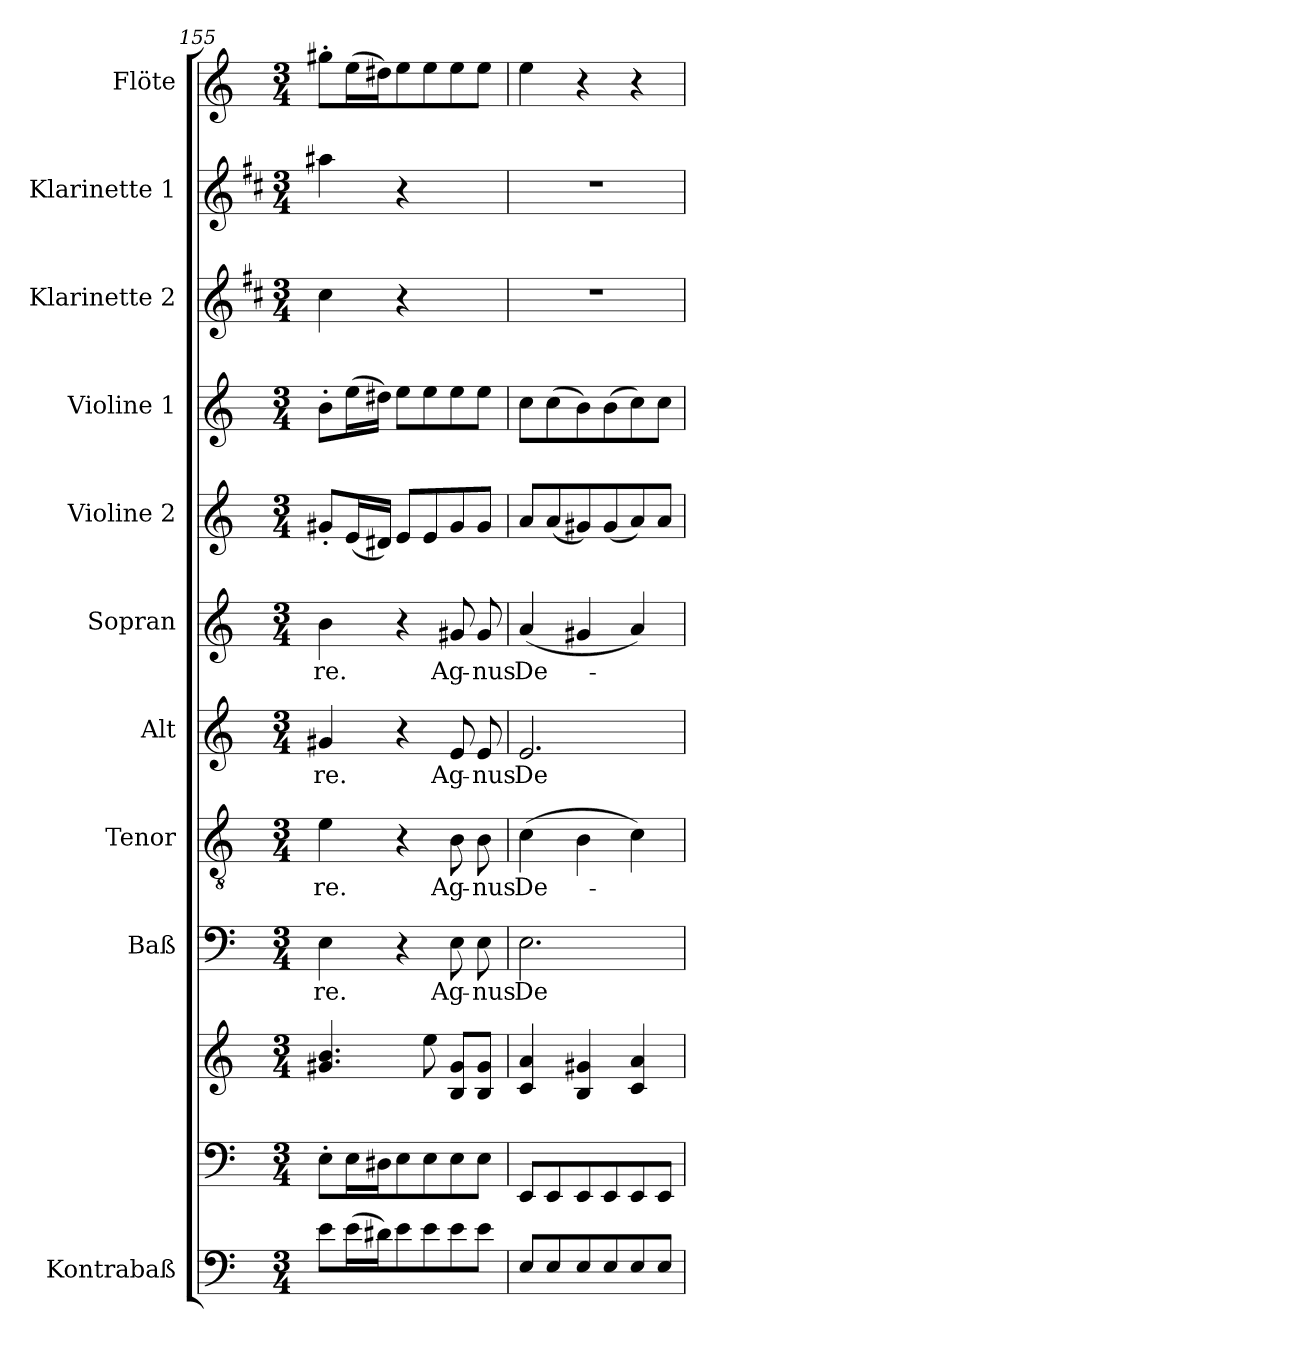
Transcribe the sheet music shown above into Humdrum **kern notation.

**kern	**kern	**kern	**kern	**text	**kern	**text	**kern	**text	**kern	**text	**kern	**kern	**kern	**kern	**kern
*part11	*part10	*part10	*part9	*part9	*part8	*part8	*part7	*part7	*part6	*part6	*part5	*part4	*part3	*part2	*part1
*staff12	*staff11	*staff10	*staff9	*staff9	*staff8	*staff8	*staff7	*staff7	*staff6	*staff6	*staff5	*staff4	*staff3	*staff2	*staff1
*I"Kontrabaß	*	*	*I"Baß	*	*I"Tenor	*	*I"Alt	*	*I"Sopran	*	*I"Violine 2	*I"Violine 1	*I"Klarinette 2	*I"Klarinette 1	*I"Flöte
*	*	*	*	*	*	*	*	*	*	*	*I'Vln	*I'Vln	*	*	*I'Fl
*clefF4	*clefF4	*clefG2	*clefF4	*	*clefGv2	*	*clefG2	*	*clefG2	*	*clefG2	*clefG2	*clefG2	*clefG2	*clefG2
*ITrd7c12	*	*	*	*	*	*	*	*	*	*	*	*	*ITrd1c2	*ITrd1c2	*
*k[]	*k[]	*k[]	*k[]	*	*k[]	*	*k[]	*	*k[]	*	*k[]	*k[]	*k[]	*k[]	*k[]
*C:	*C:	*C:	*C:	*	*C:	*	*C:	*	*C:	*	*C:	*C:	*C:	*C:	*C:
*M3/4	*M3/4	*M3/4	*M3/4	*	*M3/4	*	*M3/4	*	*M3/4	*	*M3/4	*M3/4	*M3/4	*M3/4	*M3/4
=155	=155	=155	=155	=155	=155	=155	=155	=155	=155	=155	=155	=155	=155	=155	=155
!	!	!	!	!LO:LY:b	!	!LO:LY:b	!	!LO:LY:b	!	!LO:LY:b	!	!	!	!	!
8E\L	8E'>\L	4.g#X/ 4.b/	4E\	-re.	4e\	-re.	4g#X/	-re.	4b\	-re.	8g#X'</L	8b'>\L	4b\	4gg#X\	8gg#X'>\L
(>16E\L	16E\L	.	.	.	.	.	.	.	.	.	(<16e/L	(>16ee\L	.	.	(>16ee\L
16D#X\J)	16D#X\J	.	.	.	.	.	.	.	.	.	16d#X/JJ)	16dd#X\JJ)	.	.	16dd#X\J)
8E\	8E\	.	4r	.	4r	.	4r	.	4r	.	8e/L	8ee\L	4r	4r	8ee\
8E\	8E\	8ee\	.	.	.	.	.	.	.	.	8e/	8ee\	.	.	8ee\
!	!	!	!	!LO:LY:b	!	!LO:LY:b	!	!LO:LY:b	!	!LO:LY:b	!	!	!	!	!
8E\	8E\	8B/ 8g#/L	8E\	Ag-	8B\	Ag-	8e/	Ag-	8g#X/	Ag-	8g#/	8ee\	4ryy	4ryy	8ee\
!	!	!	!	!LO:LY:b	!	!LO:LY:b	!	!LO:LY:b	!	!LO:LY:b	!	!	!	!	!
8E\J	8E\J	8B/ 8g#/J	8E\	-nus	8B\	-nus	8e/	-nus	8g#/	-nus	8g#/J	8ee\J	.	.	8ee\J
=156	=156	=156	=156	=156	=156	=156	=156	=156	=156	=156	=156	=156	=156	=156	=156
!	!	!	!	!LO:LY:b	!	!LO:LY:b	!	!LO:LY:b	!	!LO:LY:b	!	!	!	!	!
8EE/L	8EE/L	4c/ 4a/	2.E\	De-	(>4c\	De-	2.e/	De-	(<4a/	De-	8a/L	8cc\L	2.r	2.r	4ee\
8EE/	8EE/	.	.	.	.	.	.	.	.	.	(<8a/	(>8cc\	.	.	.
8EE/	8EE/	4B/ 4g#X/	.	.	4B\	.	.	.	4g#X/	.	8g#X/)	8b\)	.	.	4r
8EE/	8EE/	.	.	.	.	.	.	.	.	.	(<8g#/	(>8b\	.	.	.
8EE/	8EE/	4c/ 4a/	.	.	4c\)	.	.	.	4a/)	.	8a/)	8cc\)	.	.	4r
8EE/J	8EE/J	.	.	.	.	.	.	.	.	.	8a/J	8cc\J	.	.	.
=	=	=	=	=	=	=	=	=	=	=	=	=	=	=	=
*-	*-	*-	*-	*-	*-	*-	*-	*-	*-	*-	*-	*-	*-	*-	*-
